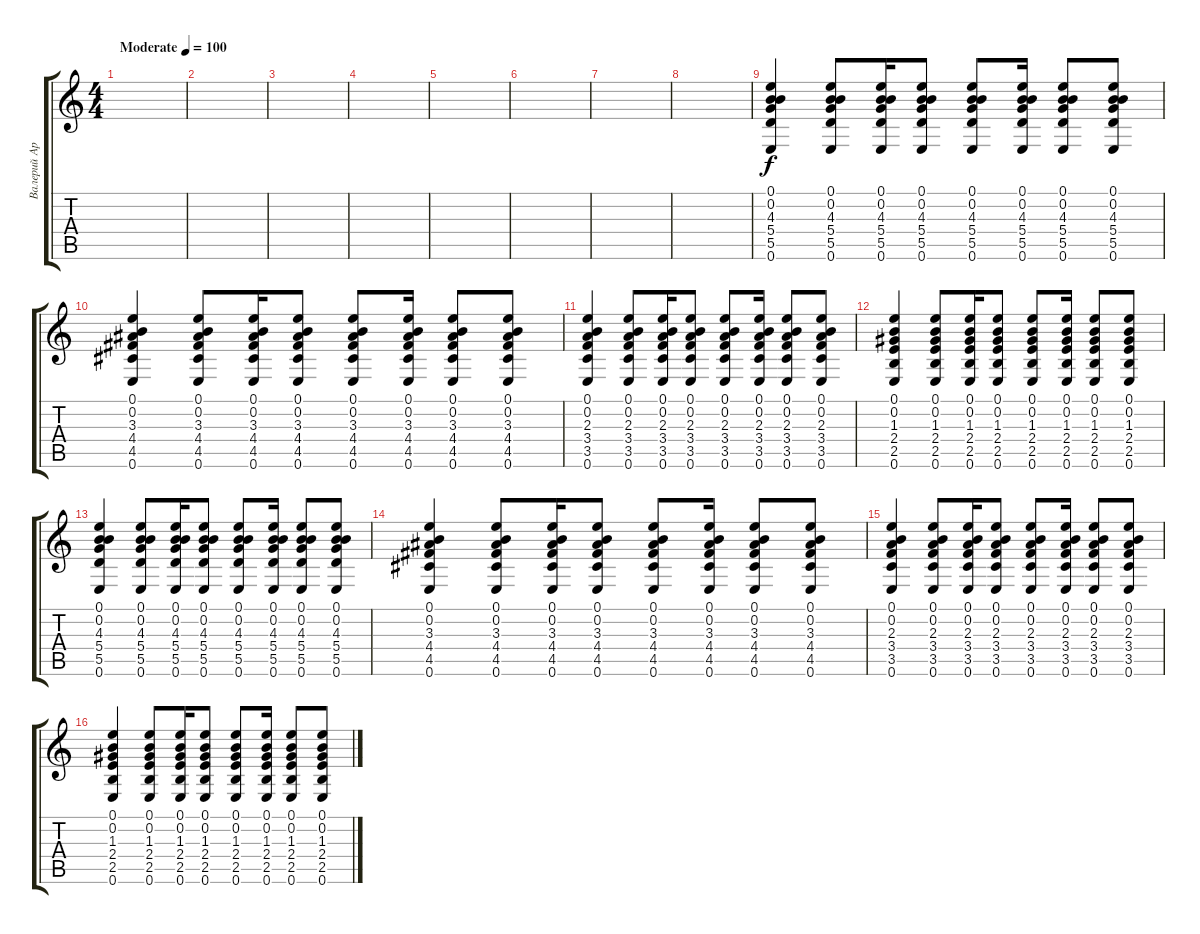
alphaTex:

\track ("Валерий Аркадин" "Валерий Ар") {instrument acousticguitarsteel}
\staff {score tabs}
\tuning (E4 B3 G3 D3 A2 E2) {hide}
\ts (4 4)
\tempo (100 "Moderate")
\clef g2
\ks c
|
|
|
|
|
|
|
|
(0.1 0.2 4.3 5.4 5.5 0.6).4 (0.1 0.2 4.3 5.4 5.5 0.6).8 (0.1 0.2 4.3 5.4 5.5 0.6).16 (0.1 0.2 4.3 5.4 5.5 0.6).8 (0.1 0.2 4.3 5.4 5.5 0.6).8 (0.1 0.2 4.3 5.4 5.5 0.6).16 (0.1 0.2 4.3 5.4 5.5 0.6).8 (0.1 0.2 4.3 5.4 5.5 0.6).8 |
(0.1 0.2 3.3 4.4 4.5 0.6).4 (0.1 0.2 3.3 4.4 4.5 0.6).8 (0.1 0.2 3.3 4.4 4.5 0.6).16 (0.1 0.2 3.3 4.4 4.5 0.6).8 (0.1 0.2 3.3 4.4 4.5 0.6).8 (0.1 0.2 3.3 4.4 4.5 0.6).16 (0.1 0.2 3.3 4.4 4.5 0.6).8 (0.1 0.2 3.3 4.4 4.5 0.6).8 |
(0.1 0.2 2.3 3.4 3.5 0.6).4 (0.1 0.2 2.3 3.4 3.5 0.6).8 (0.1 0.2 2.3 3.4 3.5 0.6).16 (0.1 0.2 2.3 3.4 3.5 0.6).8 (0.1 0.2 2.3 3.4 3.5 0.6).8 (0.1 0.2 2.3 3.4 3.5 0.6).16 (0.1 0.2 2.3 3.4 3.5 0.6).8 (0.1 0.2 2.3 3.4 3.5 0.6).8 |
(0.1 0.2 1.3 2.4 2.5 0.6).4 (0.1 0.2 1.3 2.4 2.5 0.6).8 (0.1 0.2 1.3 2.4 2.5 0.6).16 (0.1 0.2 1.3 2.4 2.5 0.6).8 (0.1 0.2 1.3 2.4 2.5 0.6).8 (0.1 0.2 1.3 2.4 2.5 0.6).16 (0.1 0.2 1.3 2.4 2.5 0.6).8 (0.1 0.2 1.3 2.4 2.5 0.6).8 |
(0.1 0.2 4.3 5.4 5.5 0.6).4 (0.1 0.2 4.3 5.4 5.5 0.6).8 (0.1 0.2 4.3 5.4 5.5 0.6).16 (0.1 0.2 4.3 5.4 5.5 0.6).8 (0.1 0.2 4.3 5.4 5.5 0.6).8 (0.1 0.2 4.3 5.4 5.5 0.6).16 (0.1 0.2 4.3 5.4 5.5 0.6).8 (0.1 0.2 4.3 5.4 5.5 0.6).8 |
(0.1 0.2 3.3 4.4 4.5 0.6).4 (0.1 0.2 3.3 4.4 4.5 0.6).8 (0.1 0.2 3.3 4.4 4.5 0.6).16 (0.1 0.2 3.3 4.4 4.5 0.6).8 (0.1 0.2 3.3 4.4 4.5 0.6).8 (0.1 0.2 3.3 4.4 4.5 0.6).16 (0.1 0.2 3.3 4.4 4.5 0.6).8 (0.1 0.2 3.3 4.4 4.5 0.6).8 |
(0.1 0.2 2.3 3.4 3.5 0.6).4 (0.1 0.2 2.3 3.4 3.5 0.6).8 (0.1 0.2 2.3 3.4 3.5 0.6).16 (0.1 0.2 2.3 3.4 3.5 0.6).8 (0.1 0.2 2.3 3.4 3.5 0.6).8 (0.1 0.2 2.3 3.4 3.5 0.6).16 (0.1 0.2 2.3 3.4 3.5 0.6).8 (0.1 0.2 2.3 3.4 3.5 0.6).8 |
(0.1 0.2 1.3 2.4 2.5 0.6).4 (0.1 0.2 1.3 2.4 2.5 0.6).8 (0.1 0.2 1.3 2.4 2.5 0.6).16 (0.1 0.2 1.3 2.4 2.5 0.6).8 (0.1 0.2 1.3 2.4 2.5 0.6).8 (0.1 0.2 1.3 2.4 2.5 0.6).16 (0.1 0.2 1.3 2.4 2.5 0.6).8 (0.1 0.2 1.3 2.4 2.5 0.6).8
